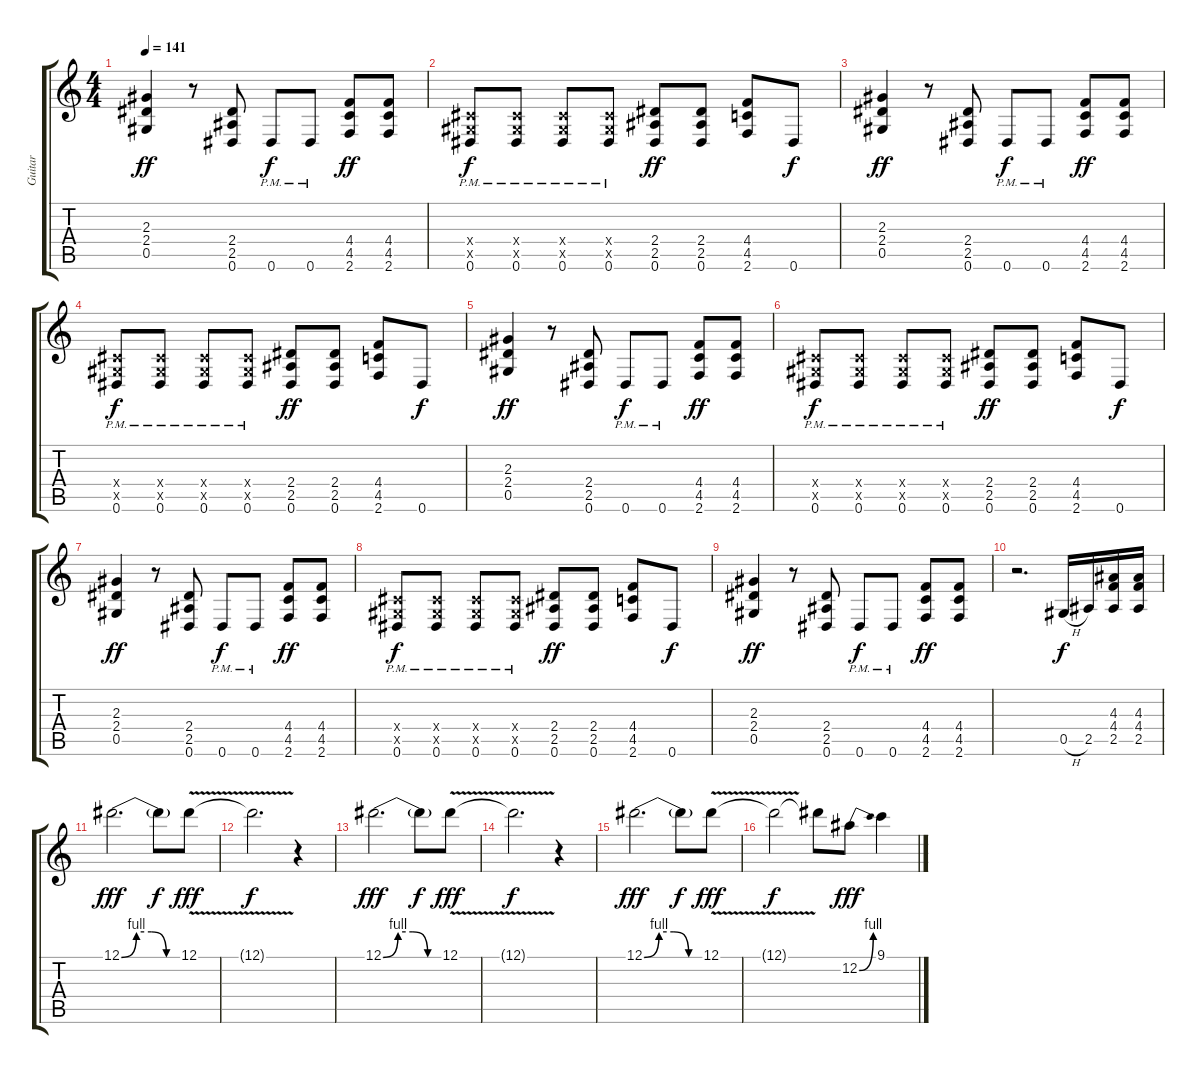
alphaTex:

\track ("Guitar" "Guitar") {instrument overdrivenguitar}
\staff {score tabs}
\tuning (Eb4 Bb3 Gb3 Db3 Ab2 Eb2) {hide}
\ts (4 4)
\tempo 141
\clef g2
\ks c
(2.3 2.4 0.5).4{dy ff} r.8 (2.4 2.5 0.6).8 0.6{pm}.8{dy f} 0.6{pm}.8 (4.4 4.5 2.6).8{dy ff} (4.4 4.5 2.6).8 |
(0.4{x} 0.5{x} 0.6{pm}).8{dy f} (0.4{x} 0.5{x} 0.6{pm}).8 (0.4{x} 0.5{x} 0.6{pm}).8 (0.4{x} 0.5{x} 0.6{pm}).8 (2.4 2.5 0.6).8{dy ff} (2.4 2.5 0.6).8 (4.4 4.5 2.6).8 0.6.8{dy f} |
(2.3 2.4 0.5).4{dy ff} r.8 (2.4 2.5 0.6).8 0.6{pm}.8{dy f} 0.6{pm}.8 (4.4 4.5 2.6).8{dy ff} (4.4 4.5 2.6).8 |
(0.4{x} 0.5{x} 0.6{pm}).8{dy f} (0.4{x} 0.5{x} 0.6{pm}).8 (0.4{x} 0.5{x} 0.6{pm}).8 (0.4{x} 0.5{x} 0.6{pm}).8 (2.4 2.5 0.6).8{dy ff} (2.4 2.5 0.6).8 (4.4 4.5 2.6).8 0.6.8{dy f} |
(2.3 2.4 0.5).4{dy ff} r.8 (2.4 2.5 0.6).8 0.6{pm}.8{dy f} 0.6{pm}.8 (4.4 4.5 2.6).8{dy ff} (4.4 4.5 2.6).8 |
(0.4{x} 0.5{x} 0.6{pm}).8{dy f} (0.4{x} 0.5{x} 0.6{pm}).8 (0.4{x} 0.5{x} 0.6{pm}).8 (0.4{x} 0.5{x} 0.6{pm}).8 (2.4 2.5 0.6).8{dy ff} (2.4 2.5 0.6).8 (4.4 4.5 2.6).8 0.6.8{dy f} |
(2.3 2.4 0.5).4{dy ff} r.8 (2.4 2.5 0.6).8 0.6{pm}.8{dy f} 0.6{pm}.8 (4.4 4.5 2.6).8{dy ff} (4.4 4.5 2.6).8 |
(0.4{x} 0.5{x} 0.6{pm}).8{dy f} (0.4{x} 0.5{x} 0.6{pm}).8 (0.4{x} 0.5{x} 0.6{pm}).8 (0.4{x} 0.5{x} 0.6{pm}).8 (2.4 2.5 0.6).8{dy ff} (2.4 2.5 0.6).8 (4.4 4.5 2.6).8 0.6.8{dy f} |
(2.3 2.4 0.5).4{dy ff} r.8 (2.4 2.5 0.6).8 0.6{pm}.8{dy f} 0.6{pm}.8 (4.4 4.5 2.6).8{dy ff} (4.4 4.5 2.6).8 |
r.2{d} 0.5{h}.16{dy f} 2.5.16 (4.3 4.4 2.5).16 (4.3 4.4 2.5).16 |
12.1{be (custom 0 0 15 4 30 4 45 0 60 0)}.2{d dy fff} 12.1{t}.8{dy f} 12.1{v}.8{dy fff} |
12.1{t}.2{d dy f} r.4 |
12.1{be (custom 0 0 15 4 30 4 45 0 60 0)}.2{d dy fff} 12.1{t}.8{dy f} 12.1{v}.8{dy fff} |
12.1{t}.2{d dy f} r.4 |
12.1{be (custom 0 0 15 4 30 4 45 0 60 0)}.2{d dy fff} 12.1{t}.8{dy f} 12.1{v}.8{dy fff} |
12.1{t}.2{dy f} 12.1{t}.8 12.2{be (bend 0 0 60 4)}.8{dy fff} 9.1.4
